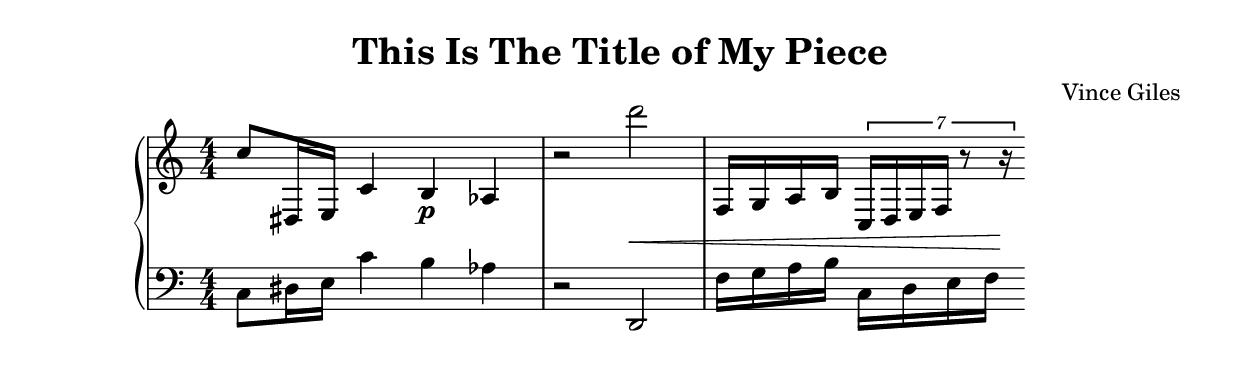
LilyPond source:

%% A test score
%% Vincent Giles
%% 2020
%%

\version "2.20.0"

%% Piano Part

\version  "2.20.0"

upper = {
        \relative c
        \clef treble
        \numericTimeSignature \time 4/4   
        % Measure 1
        c''8 dis16 e
        c'4 b \p aes
        r2   
        % Measure 2
        d''' \< f16 g a b \tuplet 7/4 {c d e f r8 ~ r16 \!}
    }
lower = {
        \relative c
        \clef bass
        \numericTimeSignature \time 4/4
        % Measure 1
        c8 dis16 e
        c'4 b aes
        r2
        % Measure 2
        d, f16 g a b c d e f
    }


\header {
    title = "This Is The Title of My Piece"
    composer = "Vince Giles"
}

\score {
    \new PianoStaff 
    <<
    \new Staff \upper
    \new Staff \lower
    >>
}